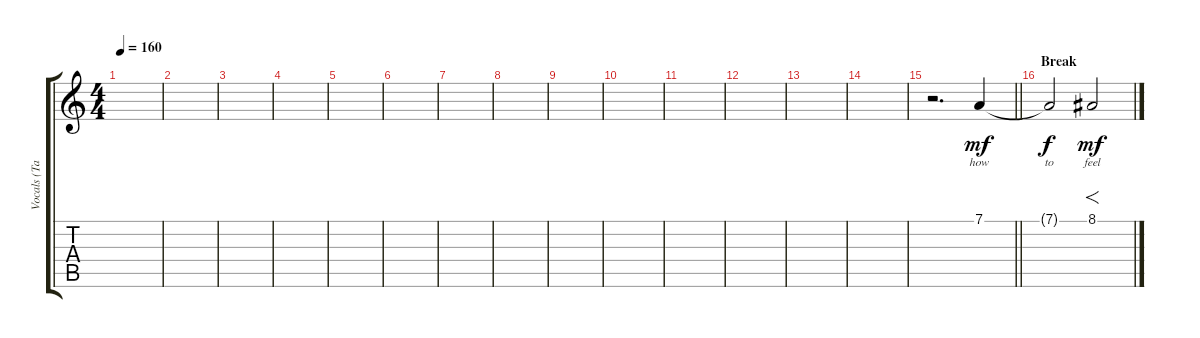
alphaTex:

\track ("Vocals (Tarja & Marco)" "Vocals (Ta") {instrument lead6voice}
\staff {score tabs}
\tuning (D4 A3 F3 C3 G2 D2) {hide}
\ts (4 4)
\tempo 160
\clef g2
\ks c
|
|
|
|
|
|
|
|
|
|
|
|
|
|
\barLineRight lightlight
r.2{d} 7.1.4{lyrics (0 "how") lyrics (1 "") lyrics (2 "") lyrics (3 "") lyrics (4 "") dy mf volume 6} |
\section ("" "Break")
7.1{t}.2{lyrics (0 "to") lyrics (1 "") lyrics (2 "") lyrics (3 "") lyrics (4 "") dy f volume 9} 8.1.2{f lyrics (0 "feel") lyrics (1 "") lyrics (2 "") lyrics (3 "") lyrics (4 "") dy mf}
